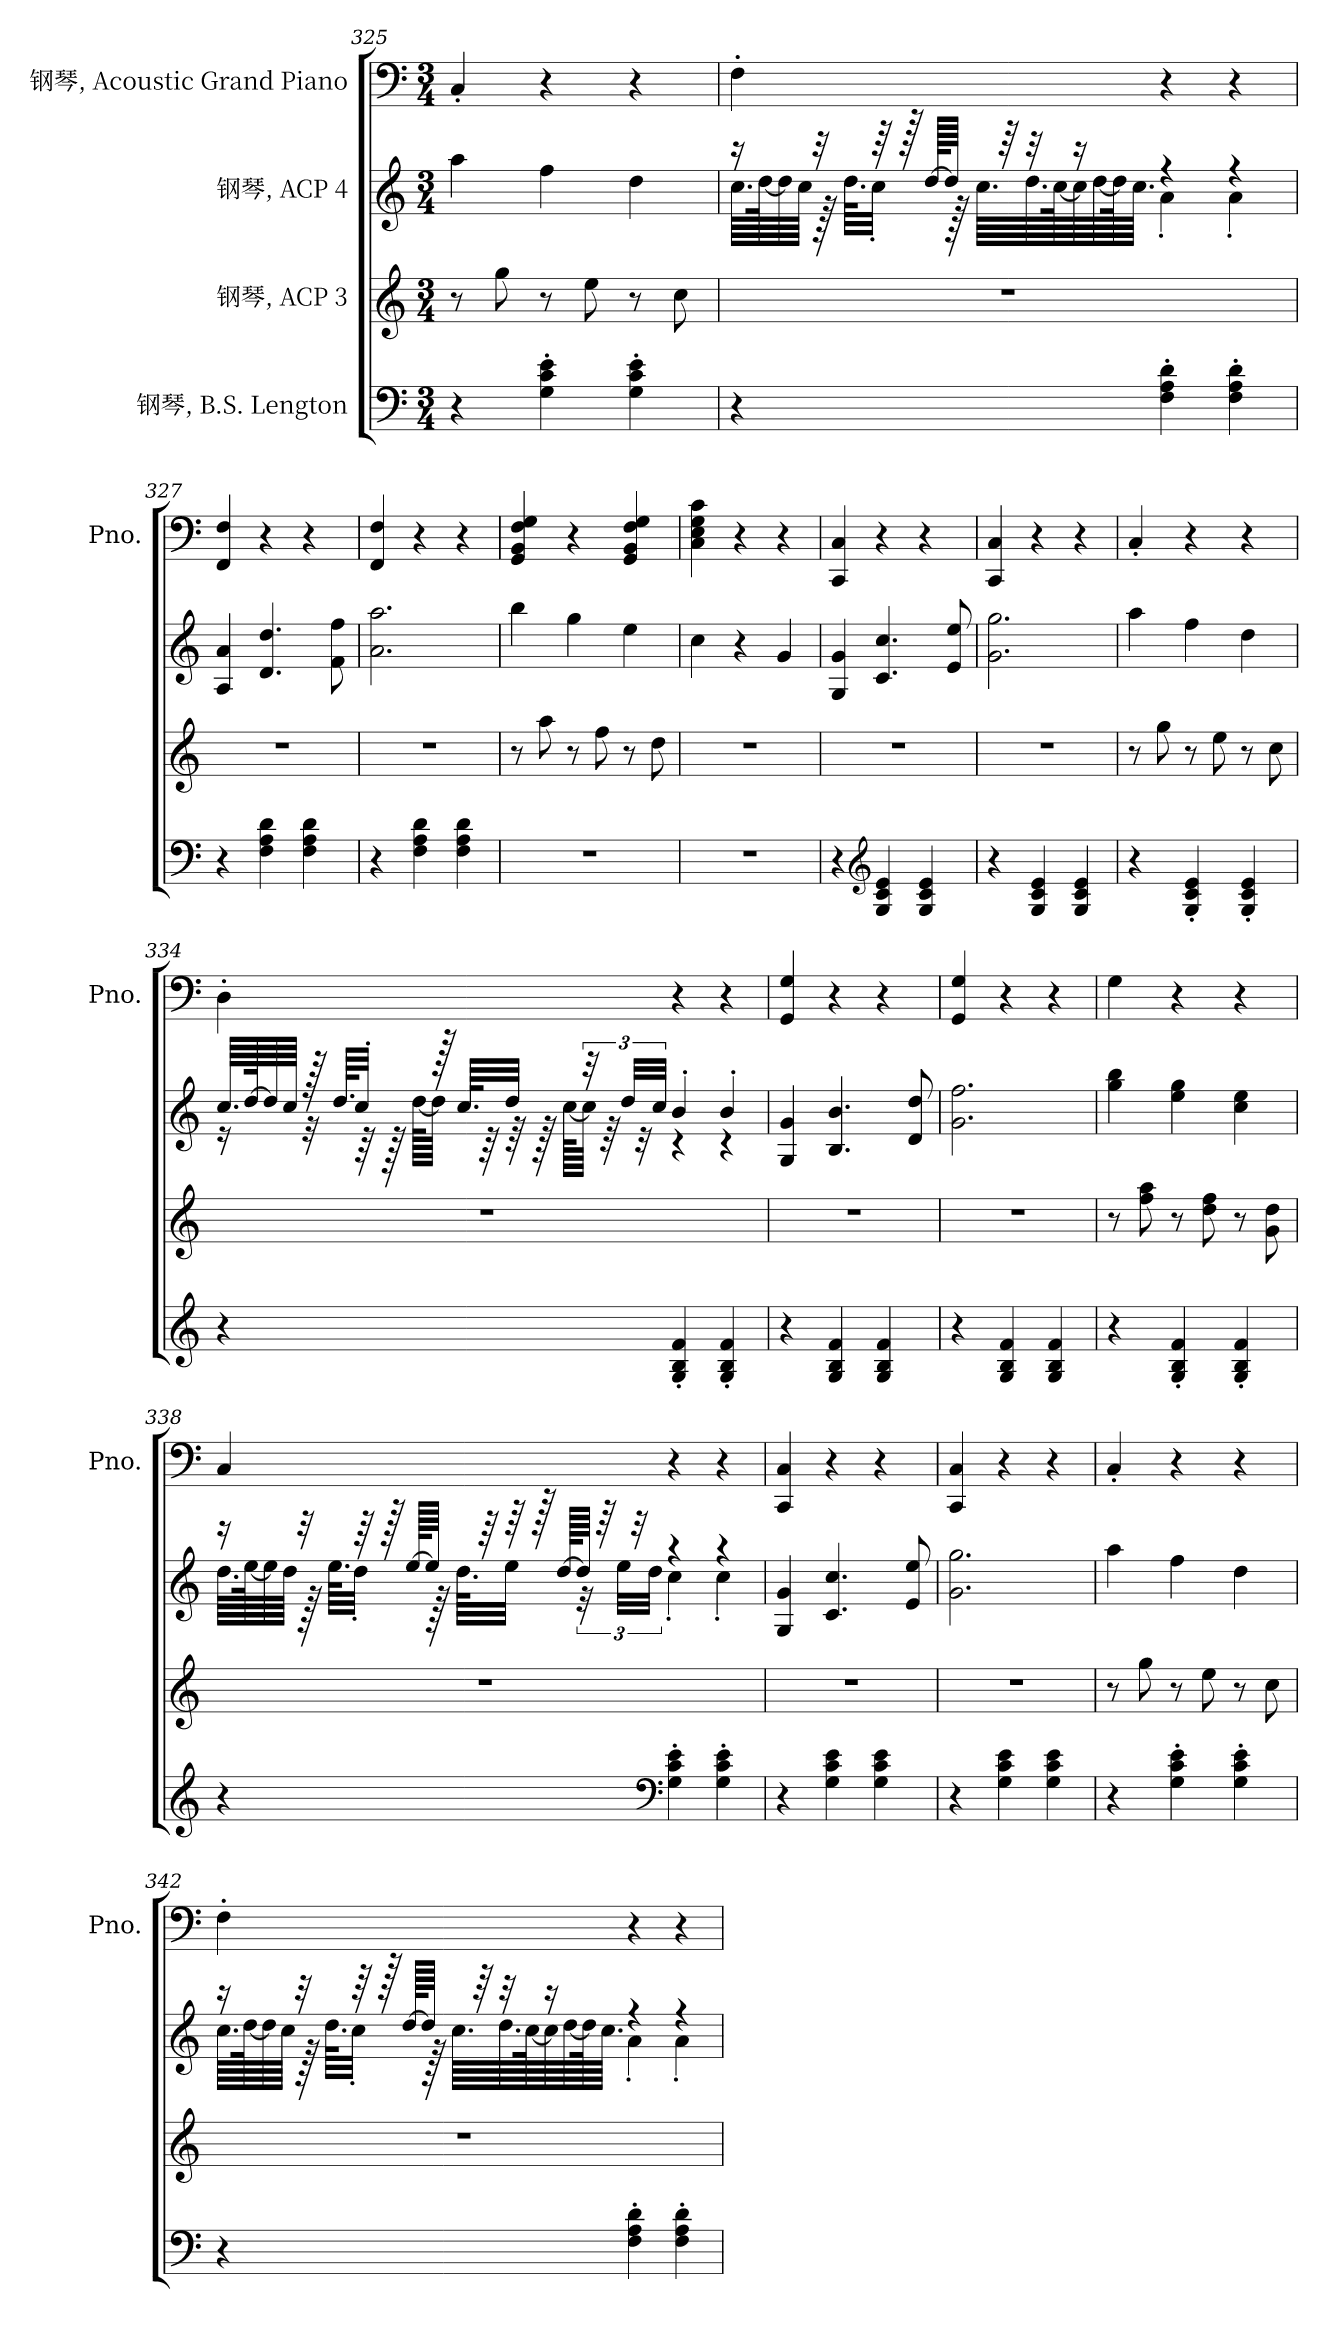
**kern	**kern	**kern	**kern
*part4	*part3	*part2	*part1
*staff4	*staff3	*staff2	*staff1
*I"钢琴, B.S. Lengton	*I"钢琴, ACP 3	*I"钢琴, ACP 4	*I"钢琴, Acoustic Grand Piano
*	*	*	*I'Pno.
*clefF4	*clefG2	*clefG2	*clefF4
*k[]	*k[]	*k[]	*k[]
*M3/4	*M3/4	*M3/4	*M3/4
=325	=325	=325	=325
4r	8r	4aa\	4C'/
.	8gg\	.	.
4G\' 4c\' 4e\'	8r	4ff\	4r
.	8ee\	.	.
4G\' 4c\' 4e\'	8r	4dd\	4r
.	8cc\	.	.
!!LO:LB:g=z
=326	=326	=326	=326
*	*	*^	*
4r	2.r	16r	64.cc\LLLL	4F'\
.	.	.	[128dd\K	.
.	.	.	64dd\]	.
.	.	.	64cc\JJJJ	.
.	.	32r	128r	.
.	.	.	64.dd\KLLL	.
.	.	64r	32cc'\JJJ	.
.	.	128r	.	.
.	.	[128dd/KLLLL	.	.
.	.	64dd/JJJJ]	128r	.
.	.	.	64.cc\LLLL	.
.	.	64r	.	.
.	.	32r	64.dd\	.
.	.	.	[128cc\K	.
.	.	16r	64cc\]	.
.	.	.	[64dd\	.
.	.	.	128dd\K]	.
.	.	.	64.cc\JJJJ	.
4F\' 4A\' 4d\'	.	4r	4a'\	4r
4F\' 4A\' 4d\'	.	4r	4a'\	4r
*	*	*v	*v	*
=327	=327	=327	=327
4r	2.r	4A/ 4a/	4FF/ 4F/
4F\ 4A\ 4d\	.	4.d/ 4.dd/	4r
4F\ 4A\ 4d\	.	.	4r
.	.	8f\ 8ff\	.
=328	=328	=328	=328
4r	2.r	2.a\ 2.aa\	4FF/ 4F/
4F\ 4A\ 4d\	.	.	4r
4F\ 4A\ 4d\	.	.	4r
=329	=329	=329	=329
2.r	8r	4bb\	4GG/ 4BB/ 4F/ 4G/
.	8aa\	.	.
.	8r	4gg\	4r
.	8ff\	.	.
.	8r	4ee\	4GG/ 4BB/ 4F/ 4G/
.	8dd\	.	.
!!LO:LB:g=z
=330	=330	=330	=330
2.r	2.r	4cc\	4C\ 4E\ 4G\ 4c\
.	.	4r	4r
.	.	4g/	4r
=331	=331	=331	=331
4r	2.r	4G/ 4g/	4CC/ 4C/
*clefG2	*	*	*
4G/ 4c/ 4e/	.	4.c/ 4.cc/	4r
4G/ 4c/ 4e/	.	.	4r
.	.	8e/ 8ee/	.
=332	=332	=332	=332
4r	2.r	2.g\ 2.gg\	4CC/ 4C/
4G/ 4c/ 4e/	.	.	4r
4G/ 4c/ 4e/	.	.	4r
=333	=333	=333	=333
4r	8r	4aa\	4C'/
.	8gg\	.	.
4G/' 4c/' 4e/'	8r	4ff\	4r
.	8ee\	.	.
4G/' 4c/' 4e/'	8r	4dd\	4r
.	8cc\	.	.
!!LO:PB:g=z
=334	=334	=334	=334
*	*	*^	*
4r	2.r	64.cc/LLLL	16r	4D'\
.	.	[128dd/K	.	.
.	.	64dd/]	.	.
.	.	64cc/JJJJ	.	.
.	.	128r	32r	.
.	.	64.dd/KLLL	.	.
.	.	32cc'/JJJ	64r	.
.	.	.	128r	.
.	.	.	[128dd\KLLLL	.
.	.	128r	64dd\JJJJ]	.
.	.	64.cc/KLLL	.	.
.	.	.	64r	.
.	.	32dd/JJJ	64r	.
.	.	.	128r	.
.	.	.	[128cc\KLLLL	.
.	.	48r	64cc\JJJJ]	.
.	.	.	64r	.
.	.	48dd/LLL	.	.
.	.	.	32r	.
.	.	48cc/JJJ	.	.
4G/' 4B/' 4f/'	.	4b'/	4r	4r
4G/' 4B/' 4f/'	.	4b'/	4r	4r
*	*	*v	*v	*
=335	=335	=335	=335
4r	2.r	4G/ 4g/	4GG/ 4G/
4G/ 4B/ 4f/	.	4.B/ 4.b/	4r
4G/ 4B/ 4f/	.	.	4r
.	.	8d/ 8dd/	.
=336	=336	=336	=336
4r	2.r	2.g\ 2.ff\	4GG/ 4G/
4G/ 4B/ 4f/	.	.	4r
4G/ 4B/ 4f/	.	.	4r
=337	=337	=337	=337
4r	8r	4gg\ 4bb\	4G\
.	8ff\ 8aa\	.	.
4G/' 4B/' 4f/'	8r	4ee\ 4gg\	4r
.	8dd\ 8ff\	.	.
4G/' 4B/' 4f/'	8r	4cc\ 4ee\	4r
.	8g\ 8dd\	.	.
!!LO:LB:g=z
=338	=338	=338	=338
*	*	*^	*
4r	2.r	16r	64.dd\LLLL	4C/
.	.	.	[128ee\K	.
.	.	.	64ee\]	.
.	.	.	64dd\JJJJ	.
.	.	32r	128r	.
.	.	.	64.ee\KLLL	.
.	.	64r	32dd'\JJJ	.
.	.	128r	.	.
.	.	[128ee/KLLLL	.	.
.	.	64ee/JJJJ]	128r	.
.	.	.	64.dd\KLLL	.
.	.	64r	.	.
.	.	64r	32ee\JJJ	.
.	.	128r	.	.
.	.	[128dd/KLLLL	.	.
.	.	64dd/JJJJ]	48r	.
.	.	64r	.	.
.	.	.	48ee\LLL	.
.	.	32r	.	.
.	.	.	48dd\JJJ	.
*clefF4	*	*	*	*
4G\' 4c\' 4e\'	.	4r	4cc'\	4r
4G\' 4c\' 4e\'	.	4r	4cc'\	4r
*	*	*v	*v	*
=339	=339	=339	=339
4r	2.r	4G/ 4g/	4CC/ 4C/
4G\ 4c\ 4e\	.	4.c/ 4.cc/	4r
4G\ 4c\ 4e\	.	.	4r
.	.	8e/ 8ee/	.
=340	=340	=340	=340
4r	2.r	2.g\ 2.gg\	4CC/ 4C/
4G\ 4c\ 4e\	.	.	4r
4G\ 4c\ 4e\	.	.	4r
=341	=341	=341	=341
4r	8r	4aa\	4C'/
.	8gg\	.	.
4G\' 4c\' 4e\'	8r	4ff\	4r
.	8ee\	.	.
4G\' 4c\' 4e\'	8r	4dd\	4r
.	8cc\	.	.
!!LO:LB:g=z
=342	=342	=342	=342
*	*	*^	*
4r	2.r	16r	64.cc\LLLL	4F'\
.	.	.	[128dd\K	.
.	.	.	64dd\]	.
.	.	.	64cc\JJJJ	.
.	.	32r	128r	.
.	.	.	64.dd\KLLL	.
.	.	64r	32cc'\JJJ	.
.	.	128r	.	.
.	.	[128dd/KLLLL	.	.
.	.	64dd/JJJJ]	128r	.
.	.	.	64.cc\LLLL	.
.	.	64r	.	.
.	.	32r	64.dd\	.
.	.	.	[128cc\K	.
.	.	16r	64cc\]	.
.	.	.	[64dd\	.
.	.	.	128dd\K]	.
.	.	.	64.cc\JJJJ	.
4F\' 4A\' 4d\'	.	4r	4a'\	4r
4F\' 4A\' 4d\'	.	4r	4a'\	4r
*	*	*v	*v	*
=	=	=	=
*-	*-	*-	*-
